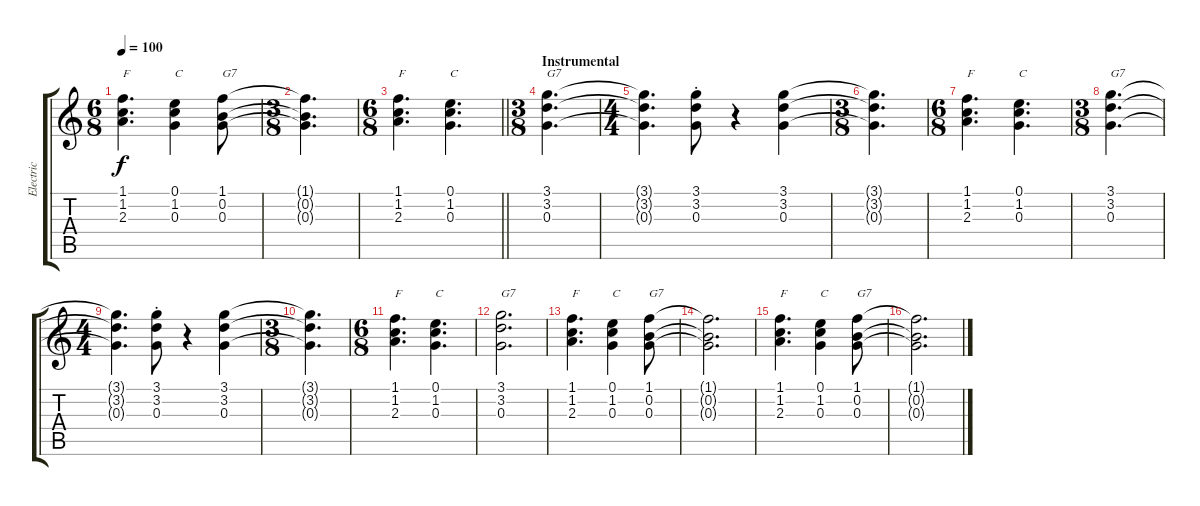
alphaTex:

\track ("Electric" "Electric") {instrument overdrivenguitar}
\staff {score tabs}
\tuning (E4 B3 G3 D3 A2 E2) {hide}
\ts (6 8)
\tempo 100
\clef g2
\ks c
(1.1 1.2 2.3).4{d txt "F" dy f} (0.1 1.2 0.3).4{txt "C"} (1.1 0.2 0.3).8{txt "G7"} |
\ts (3 8)
(1.1{t} 0.2{t} 0.3{t}).4{d} |
\ts (6 8)
\barLineRight lightlight
(1.1 1.2 2.3).4{d txt "F"} (0.1 1.2 0.3).4{d txt "C"} |
\ts (3 8)
\section ("" "Instrumental")
(3.1 3.2 0.3).4{d txt "G7"} |
\ts (4 4)
(3.1{t} 3.2{t} 0.3{t}).4{d} (3.1{st} 3.2{st} 0.3{st}).8 r.4 (3.1 3.2 0.3).4 |
\ts (3 8)
(3.1{t} 3.2{t} 0.3{t}).4{d} |
\ts (6 8)
(1.1 1.2 2.3).4{d txt "F"} (0.1 1.2 0.3).4{d txt "C"} |
\ts (3 8)
(3.1 3.2 0.3).4{d txt "G7"} |
\ts (4 4)
(3.1{t} 3.2{t} 0.3{t}).4{d} (3.1{st} 3.2{st} 0.3{st}).8 r.4 (3.1 3.2 0.3).4 |
\ts (3 8)
(3.1{t} 3.2{t} 0.3{t}).4{d} |
\ts (6 8)
(1.1 1.2 2.3).4{d txt "F"} (0.1 1.2 0.3).4{d txt "C"} |
(3.1 3.2 0.3).2{d txt "G7"} |
(1.1 1.2 2.3).4{d txt "F"} (0.1 1.2 0.3).4{txt "C"} (1.1 0.2 0.3).8{txt "G7"} |
(1.1{t} 0.2{t} 0.3{t}).2{d} |
(1.1 1.2 2.3).4{d txt "F"} (0.1 1.2 0.3).4{txt "C"} (1.1 0.2 0.3).8{txt "G7"} |
(1.1{t} 0.2{t} 0.3{t}).2{d}
